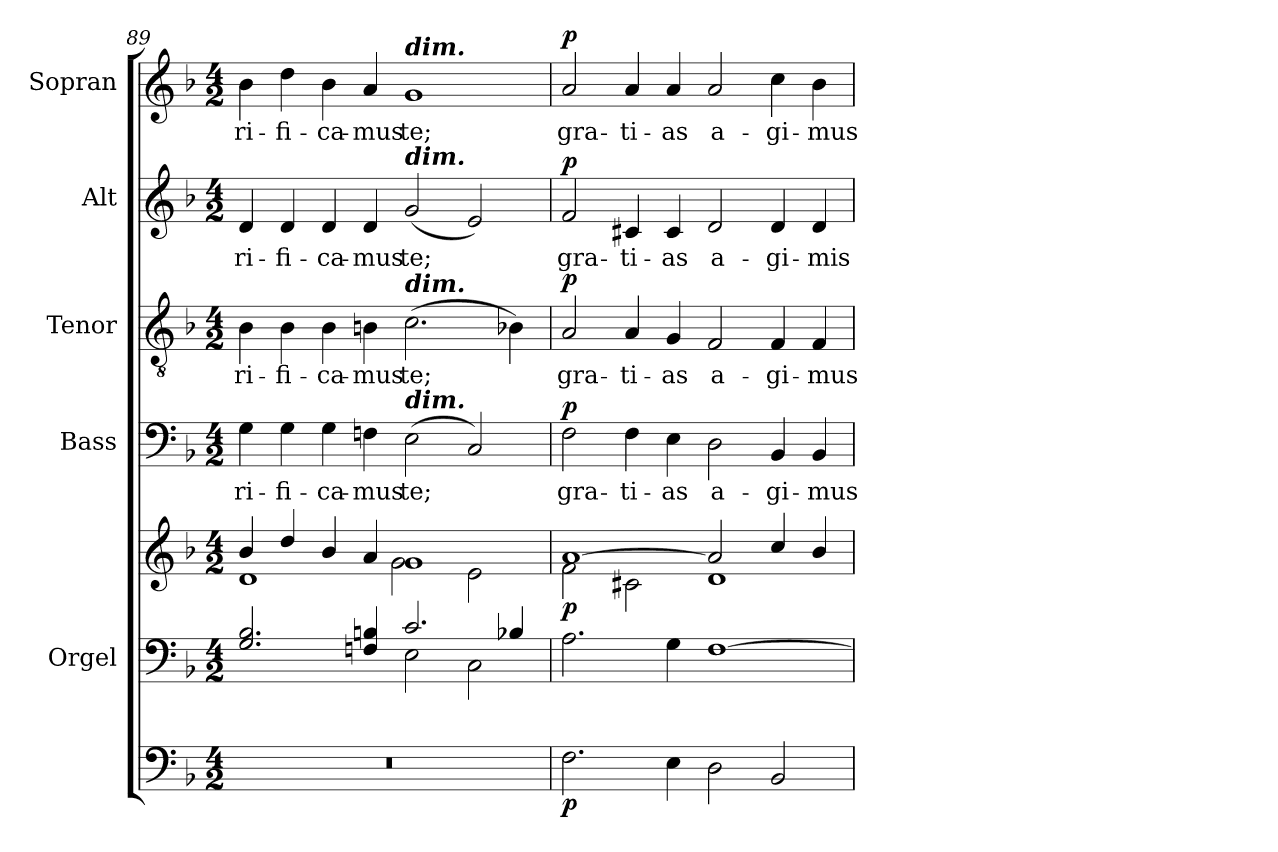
**kern	**dynam	**kern	**kern	**dynam	**kern	**text	**dynam	**kern	**text	**dynam	**kern	**text	**dynam	**kern	**text	**dynam
*part6	*part6	*part5	*part5	*part5	*part4	*part4	*part4	*part3	*part3	*part3	*part2	*part2	*part2	*part1	*part1	*part1
*staff7	*staff7	*staff6	*staff5	*staff5/6	*staff4	*staff4	*staff4	*staff3	*staff3	*staff3	*staff2	*staff2	*staff2	*staff1	*staff1	*staff1
*	*	*I"Orgel	*	*	*I"Bass	*	*	*I"Tenor	*	*	*I"Alt	*	*	*I"Sopran	*	*
*	*	*I'Org.	*	*	*I'B	*	*	*I'T	*	*	*I'A	*	*	*I'S	*	*
*clefF4	*	*clefF4	*clefG2	*	*clefF4	*	*	*clefGv2	*	*	*clefG2	*	*	*clefG2	*	*
*ITrd7c12	*	*	*	*	*	*	*	*	*	*	*	*	*	*	*	*
*k[b-]	*	*k[b-]	*k[b-]	*	*k[b-]	*	*	*k[b-]	*	*	*k[b-]	*	*	*k[b-]	*	*
*F:	*	*F:	*F:	*	*F:	*	*	*F:	*	*	*F:	*	*	*F:	*	*
*M4/2	*	*M4/2	*M4/2	*	*M4/2	*	*	*M4/2	*	*	*M4/2	*	*	*M4/2	*	*
=89	=89	=89	=89	=89	=89	=89	=89	=89	=89	=89	=89	=89	=89	=89	=89	=89
*	*	*^	*^	*	*	*	*	*	*	*	*	*	*	*	*	*
!	!	!	!	!	!	!	!	!LO:LY:b	!	!	!LO:LY:b	!	!	!LO:LY:b	!	!	!LO:LY:b	!
0r	.	2.G/ 2.B-/	1ryy	4b-/	1d	.	4G\	-ri-	.	4B-\	-ri-	.	4d/	-ri-	.	4b-\	-ri-	.
!	!	!	!	!	!	!	!	!LO:LY:b	!	!	!LO:LY:b	!	!	!LO:LY:b	!	!	!LO:LY:b	!
.	.	.	.	4dd/	.	.	4G\	-fi-	.	4B-\	-fi-	.	4d/	-fi-	.	4dd\	-fi-	.
!	!	!	!	!	!	!	!	!LO:LY:b	!	!	!LO:LY:b	!	!	!LO:LY:b	!	!	!LO:LY:b	!
.	.	.	.	4b-/	.	.	4G\	-ca-	.	4B-\	-ca-	.	4d/	-ca-	.	4b-\	-ca-	.
!	!	!	!	!	!	!	!	!LO:LY:b	!	!	!LO:LY:b	!	!	!LO:LY:b	!	!	!LO:LY:b	!
.	.	4Fn/ 4Bn/	.	4a/	.	.	4Fn\	-mus	.	4Bn\	-mus	.	4d/	-mus	.	4a/	-mus	.
!	!	!	!	!	!	!	!	!	!	!	!	!	!	!	!	!LO:TX:a:Bi:t=dim.	!	!
!	!	!	!	!	!	!	!	!	!	!	!	!	!LO:TX:a:Bi:t=dim.	!	!	!	!	!
!	!	!	!	!	!	!	!	!	!	!LO:TX:a:Bi:t=dim.	!	!	!	!	!	!	!	!
!	!	!	!	!	!	!	!LO:TX:a:Bi:t=dim.	!	!	!	!	!	!	!	!	!	!	!
!	!	!	!	!	!	!	!	!LO:LY:b	!	!	!LO:LY:b	!	!	!LO:LY:b	!	!	!LO:LY:b	!
.	.	2.c/	2E\	1g	2g\	.	(>2E\	te;	.	(>2.c\	te;	.	(<2g/	te;	.	1g	te;	.
.	.	.	2C\	.	2e\	.	2C/)	.	.	.	.	.	2e/)	.	.	.	.	.
.	.	4B-X/	.	.	.	.	.	.	.	4B-X\)	.	.	.	.	.	.	.	.
*	*	*v	*v	*	*	*	*	*	*	*	*	*	*	*	*	*	*	*
!!LO:PB:g=z
=90	=90	=90	=90	=90	=90	=90	=90	=90	=90	=90	=90	=90	=90	=90	=90	=90	=90
!	!LO:DY:b	!	!	!	!LO:DY:b	!	!LO:LY:b	!LO:DY:a	!	!LO:LY:b	!LO:DY:a	!	!LO:LY:b	!LO:DY:a	!	!LO:LY:b	!LO:DY:a
2.FF\	p	2.A\	[>1a	2f\	p	2F\	gra-	p	2A/	gra-	p	2f/	gra-	p	2a/	gra-	p
!	!	!	!	!	!	!	!LO:LY:b	!	!	!LO:LY:b	!	!	!LO:LY:b	!	!	!LO:LY:b	!
.	.	.	.	2c#X\	.	4F\	-ti-	.	4A/	-ti-	.	4c#X/	-ti-	.	4a/	-ti-	.
!	!	!	!	!	!	!	!LO:LY:b	!	!	!LO:LY:b	!	!	!LO:LY:b	!	!	!LO:LY:b	!
4EE\	.	4G\	.	.	.	4E\	-as	.	4G/	-as	.	4c#/	-as	.	4a/	-as	.
!	!	!	!	!	!	!	!LO:LY:b	!	!	!LO:LY:b	!	!	!LO:LY:b	!	!	!LO:LY:b	!
2DD\	.	[1F	2a/]	1d	.	2D\	a-	.	2F/	a-	.	2d/	a-	.	2a/	a-	.
!	!	!	!	!	!	!	!LO:LY:b	!	!	!LO:LY:b	!	!	!LO:LY:b	!	!	!LO:LY:b	!
2BBB-/	.	.	4cc/	.	.	4BB-/	-gi-	.	4F/	-gi-	.	4d/	-gi-	.	4cc\	-gi-	.
!	!	!	!	!	!	!	!LO:LY:b	!	!	!LO:LY:b	!	!	!LO:LY:b	!	!	!LO:LY:b	!
.	.	.	4b-/	.	.	4BB-/	-mus	.	4F/	-mus	.	4d/	-mis	.	4b-\	-mus	.
*	*	*	*v	*v	*	*	*	*	*	*	*	*	*	*	*	*	*
=	=	=	=	=	=	=	=	=	=	=	=	=	=	=	=	=
*-	*-	*-	*-	*-	*-	*-	*-	*-	*-	*-	*-	*-	*-	*-	*-	*-
